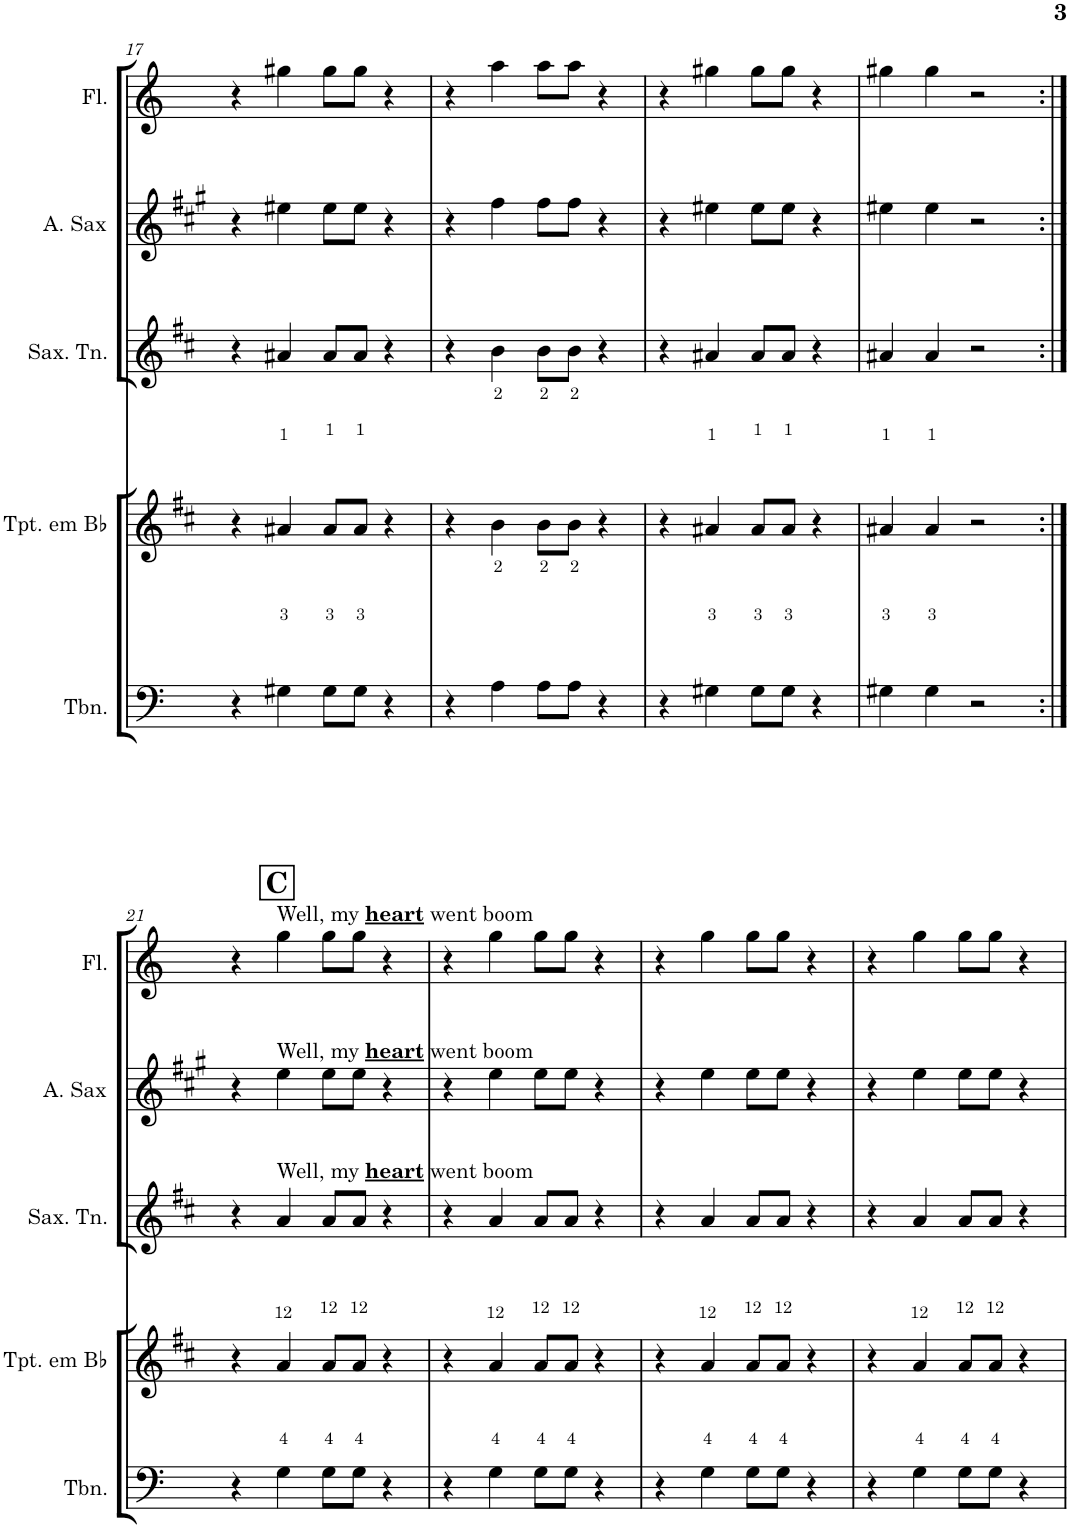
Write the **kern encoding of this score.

**kern	**kern	**kern	**kern	**kern
*part5	*part4	*part3	*part2	*part1
*staff5	*staff4	*staff3	*staff2	*staff1
*I"Trombone	*I"Trompete em Bb	*I"Saxofone Tenor	*I"Saxofone Alto	*I"Flauta Transversal
*I'Tbn.	*I'Tpt. em Bb	*I'Sax. Tn.	*	*I'Fl.
!!LO:PB:g=z
*clefF4	*clefG2	*clefG2	*clefG2	*clefG2
*	*Trd1c2	*Trd8c14	*Trd5c9	*
*k[]	*k[f#c#]	*k[f#c#]	*k[f#c#g#]	*k[]
*M4/4	*M4/4	*M4/4	*M4/4	*M4/4
=17	=17	=17	=17	=17
4r	4r	4r	4r	4r
4G#X\	4a#X/	4a#X/	4ee#X\	4gg#X\
8G#\L	8a#/L	8a#/L	8ee#\L	8gg#\L
8G#\J	8a#/J	8a#/J	8ee#\J	8gg#\J
4r	4r	4r	4r	4r
=18	=18	=18	=18	=18
4r	4r	4r	4r	4r
4A\	4b\	4b\	4ff#\	4aa\
8A\L	8b\L	8b\L	8ff#\L	8aa\L
8A\J	8b\J	8b\J	8ff#\J	8aa\J
4r	4r	4r	4r	4r
=19	=19	=19	=19	=19
4r	4r	4r	4r	4r
4G#X\	4a#X/	4a#X/	4ee#X\	4gg#X\
8G#\L	8a#/L	8a#/L	8ee#\L	8gg#\L
8G#\J	8a#/J	8a#/J	8ee#\J	8gg#\J
4r	4r	4r	4r	4r
=20	=20	=20	=20	=20
4G#X\	4a#X/	4a#X/	4ee#X\	4gg#X\
4G#\	4a#/	4a#/	4ee#\	4gg#\
2r	2r	2r	2r	2r
!!LO:LB:g=z
!!LO:REH:place=s1:a:B:cj:fs=14:t=C:qo=1
=21:|!	=21:|!	=21:|!	=21:|!	=21:|!
4r	4r	4r	4r	4r
!	!	!	!	!LO:TX:a:t=Well, my
!	!	!	!	!LO:TX:a:B:t=heart
!	!	!	!	!LO:TX:a:t=went boom
!	!	!	!LO:TX:a:t=Well, my	!
!	!	!	!LO:TX:a:B:t=heart	!
!	!	!	!LO:TX:a:t=went boom	!
!	!	!LO:TX:a:t=Well, my	!	!
!	!	!LO:TX:a:B:t=heart	!	!
!	!	!LO:TX:a:t=went boom	!	!
4G\	4a/	4a/	4ee\	4gg\
8G\L	8a/L	8a/L	8ee\L	8gg\L
8G\J	8a/J	8a/J	8ee\J	8gg\J
4r	4r	4r	4r	4r
=22	=22	=22	=22	=22
4r	4r	4r	4r	4r
4G\	4a/	4a/	4ee\	4gg\
8G\L	8a/L	8a/L	8ee\L	8gg\L
8G\J	8a/J	8a/J	8ee\J	8gg\J
4r	4r	4r	4r	4r
=23	=23	=23	=23	=23
4r	4r	4r	4r	4r
4G\	4a/	4a/	4ee\	4gg\
8G\L	8a/L	8a/L	8ee\L	8gg\L
8G\J	8a/J	8a/J	8ee\J	8gg\J
4r	4r	4r	4r	4r
=24	=24	=24	=24	=24
4r	4r	4r	4r	4r
4G\	4a/	4a/	4ee\	4gg\
8G\L	8a/L	8a/L	8ee\L	8gg\L
8G\J	8a/J	8a/J	8ee\J	8gg\J
4r	4r	4r	4r	4r
=	=	=	=	=
*-	*-	*-	*-	*-
